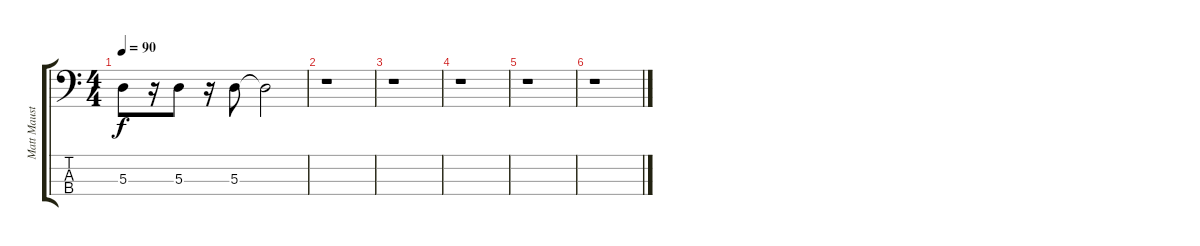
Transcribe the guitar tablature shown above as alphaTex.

\track ("Matt Maust 2(for sound only)" "Matt Maust") {instrument electricbassfinger}
\staff {score tabs}
\tuning (G2 D2 A1 E1) {hide}
\ts (4 4)
\tempo 90
\clef f4
\ks c
5.3.8{dy f} r.16 5.3.8 r.16 5.3.8 5.3{t}.2 |
r.1 |
r.1 |
r.1 |
r.1 |
r.1
